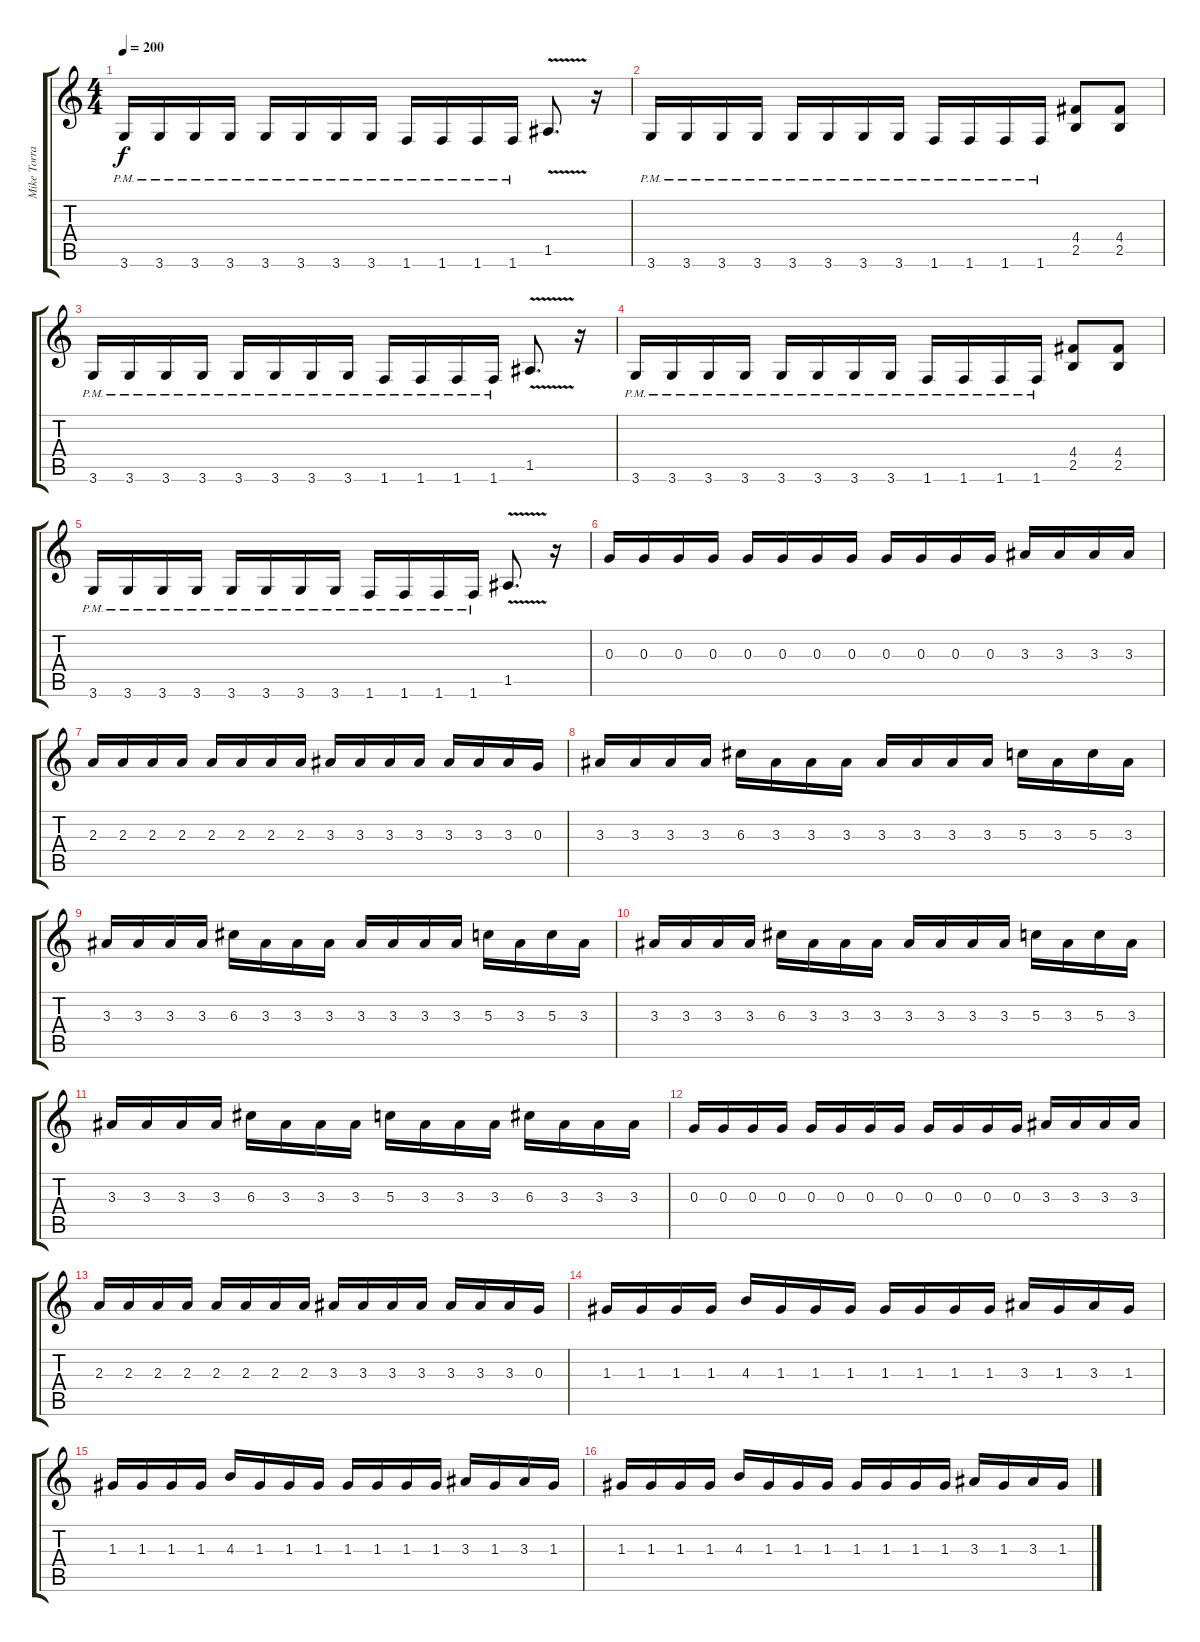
\track ("Mike Torrao" "Mike Torra") {instrument distortionguitar}
\staff {score tabs}
\tuning (E4 B3 G3 D3 A2 E2) {hide}
\ts (4 4)
\tempo 200
\clef g2
\ks c
3.6{pm}.16{dy f} 3.6{pm}.16 3.6{pm}.16 3.6{pm}.16 3.6{pm}.16 3.6{pm}.16 3.6{pm}.16 3.6{pm}.16 1.6{pm}.16 1.6{pm}.16 1.6{pm}.16 1.6{pm}.16 1.5{v}.8{d} r.16 |
3.6{pm}.16 3.6{pm}.16 3.6{pm}.16 3.6{pm}.16 3.6{pm}.16 3.6{pm}.16 3.6{pm}.16 3.6{pm}.16 1.6{pm}.16 1.6{pm}.16 1.6{pm}.16 1.6{pm}.16 (4.4 2.5).8 (4.4 2.5).8 |
3.6{pm}.16 3.6{pm}.16 3.6{pm}.16 3.6{pm}.16 3.6{pm}.16 3.6{pm}.16 3.6{pm}.16 3.6{pm}.16 1.6{pm}.16 1.6{pm}.16 1.6{pm}.16 1.6{pm}.16 1.5{v}.8{d} r.16 |
3.6{pm}.16 3.6{pm}.16 3.6{pm}.16 3.6{pm}.16 3.6{pm}.16 3.6{pm}.16 3.6{pm}.16 3.6{pm}.16 1.6{pm}.16 1.6{pm}.16 1.6{pm}.16 1.6{pm}.16 (4.4 2.5).8 (4.4 2.5).8 |
3.6{pm}.16 3.6{pm}.16 3.6{pm}.16 3.6{pm}.16 3.6{pm}.16 3.6{pm}.16 3.6{pm}.16 3.6{pm}.16 1.6{pm}.16 1.6{pm}.16 1.6{pm}.16 1.6{pm}.16 1.5{v}.8{d} r.16 |
0.3.16 0.3.16 0.3.16 0.3.16 0.3.16 0.3.16 0.3.16 0.3.16 0.3.16 0.3.16 0.3.16 0.3.16 3.3.16 3.3.16 3.3.16 3.3.16 |
2.3.16 2.3.16 2.3.16 2.3.16 2.3.16 2.3.16 2.3.16 2.3.16 3.3.16 3.3.16 3.3.16 3.3.16 3.3.16 3.3.16 3.3.16 0.3.16 |
3.3.16 3.3.16 3.3.16 3.3.16 6.3.16 3.3.16 3.3.16 3.3.16 3.3.16 3.3.16 3.3.16 3.3.16 5.3.16 3.3.16 5.3.16 3.3.16 |
3.3.16 3.3.16 3.3.16 3.3.16 6.3.16 3.3.16 3.3.16 3.3.16 3.3.16 3.3.16 3.3.16 3.3.16 5.3.16 3.3.16 5.3.16 3.3.16 |
3.3.16 3.3.16 3.3.16 3.3.16 6.3.16 3.3.16 3.3.16 3.3.16 3.3.16 3.3.16 3.3.16 3.3.16 5.3.16 3.3.16 5.3.16 3.3.16 |
3.3.16 3.3.16 3.3.16 3.3.16 6.3.16 3.3.16 3.3.16 3.3.16 5.3.16 3.3.16 3.3.16 3.3.16 6.3.16 3.3.16 3.3.16 3.3.16 |
0.3.16 0.3.16 0.3.16 0.3.16 0.3.16 0.3.16 0.3.16 0.3.16 0.3.16 0.3.16 0.3.16 0.3.16 3.3.16 3.3.16 3.3.16 3.3.16 |
2.3.16 2.3.16 2.3.16 2.3.16 2.3.16 2.3.16 2.3.16 2.3.16 3.3.16 3.3.16 3.3.16 3.3.16 3.3.16 3.3.16 3.3.16 0.3.16 |
1.3.16 1.3.16 1.3.16 1.3.16 4.3.16 1.3.16 1.3.16 1.3.16 1.3.16 1.3.16 1.3.16 1.3.16 3.3.16 1.3.16 3.3.16 1.3.16 |
1.3.16 1.3.16 1.3.16 1.3.16 4.3.16 1.3.16 1.3.16 1.3.16 1.3.16 1.3.16 1.3.16 1.3.16 3.3.16 1.3.16 3.3.16 1.3.16 |
1.3.16 1.3.16 1.3.16 1.3.16 4.3.16 1.3.16 1.3.16 1.3.16 1.3.16 1.3.16 1.3.16 1.3.16 3.3.16 1.3.16 3.3.16 1.3.16
